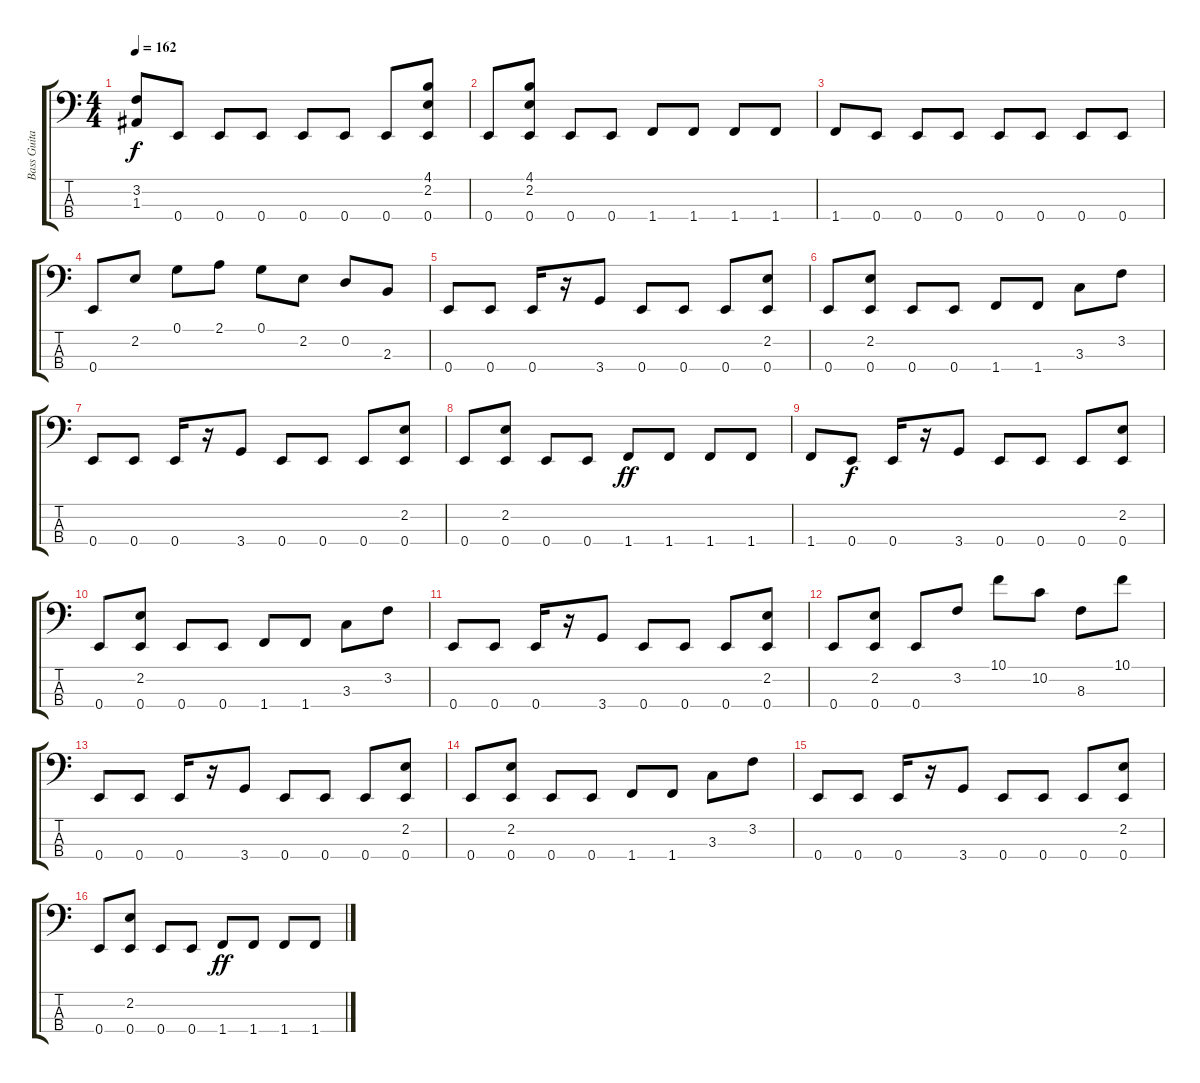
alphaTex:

\track ("Bass Guitar" "Bass Guita") {instrument electricbasspick}
\staff {score tabs}
\tuning (G2 D2 A1 E1) {hide}
\ts (4 4)
\tempo 162
\clef f4
\ks c
(3.2 1.3).8{dy f} 0.4.8 0.4.8 0.4.8 0.4.8 0.4.8 0.4.8 (4.1 2.2 0.4).8 |
0.4.8 (4.1 2.2 0.4).8 0.4.8 0.4.8 1.4.8 1.4.8 1.4.8 1.4.8 |
1.4.8 0.4.8 0.4.8 0.4.8 0.4.8 0.4.8 0.4.8 0.4.8 |
0.4.8 2.2.8 0.1.8 2.1.8 0.1.8 2.2.8 0.2.8 2.3.8 |
0.4.8 0.4.8 0.4.16 r.16 3.4.8 0.4.8 0.4.8 0.4.8 (2.2 0.4).8 |
0.4.8 (2.2 0.4).8 0.4.8 0.4.8 1.4.8 1.4.8 3.3.8 3.2.8 |
0.4.8 0.4.8 0.4.16 r.16 3.4.8 0.4.8 0.4.8 0.4.8 (2.2 0.4).8 |
0.4.8 (2.2 0.4).8 0.4.8 0.4.8 1.4.8{dy ff} 1.4.8 1.4.8 1.4.8 |
1.4.8 0.4.8{dy f} 0.4.16 r.16 3.4.8 0.4.8 0.4.8 0.4.8 (2.2 0.4).8 |
0.4.8 (2.2 0.4).8 0.4.8 0.4.8 1.4.8 1.4.8 3.3.8 3.2.8 |
0.4.8 0.4.8 0.4.16 r.16 3.4.8 0.4.8 0.4.8 0.4.8 (2.2 0.4).8 |
0.4.8 (2.2 0.4).8 0.4.8 3.2.8 10.1.8 10.2.8 8.3.8 10.1.8 |
0.4.8 0.4.8 0.4.16 r.16 3.4.8 0.4.8 0.4.8 0.4.8 (2.2 0.4).8 |
0.4.8 (2.2 0.4).8 0.4.8 0.4.8 1.4.8 1.4.8 3.3.8 3.2.8 |
0.4.8 0.4.8 0.4.16 r.16 3.4.8 0.4.8 0.4.8 0.4.8 (2.2 0.4).8 |
0.4.8 (2.2 0.4).8 0.4.8 0.4.8 1.4.8{dy ff} 1.4.8 1.4.8 1.4.8
